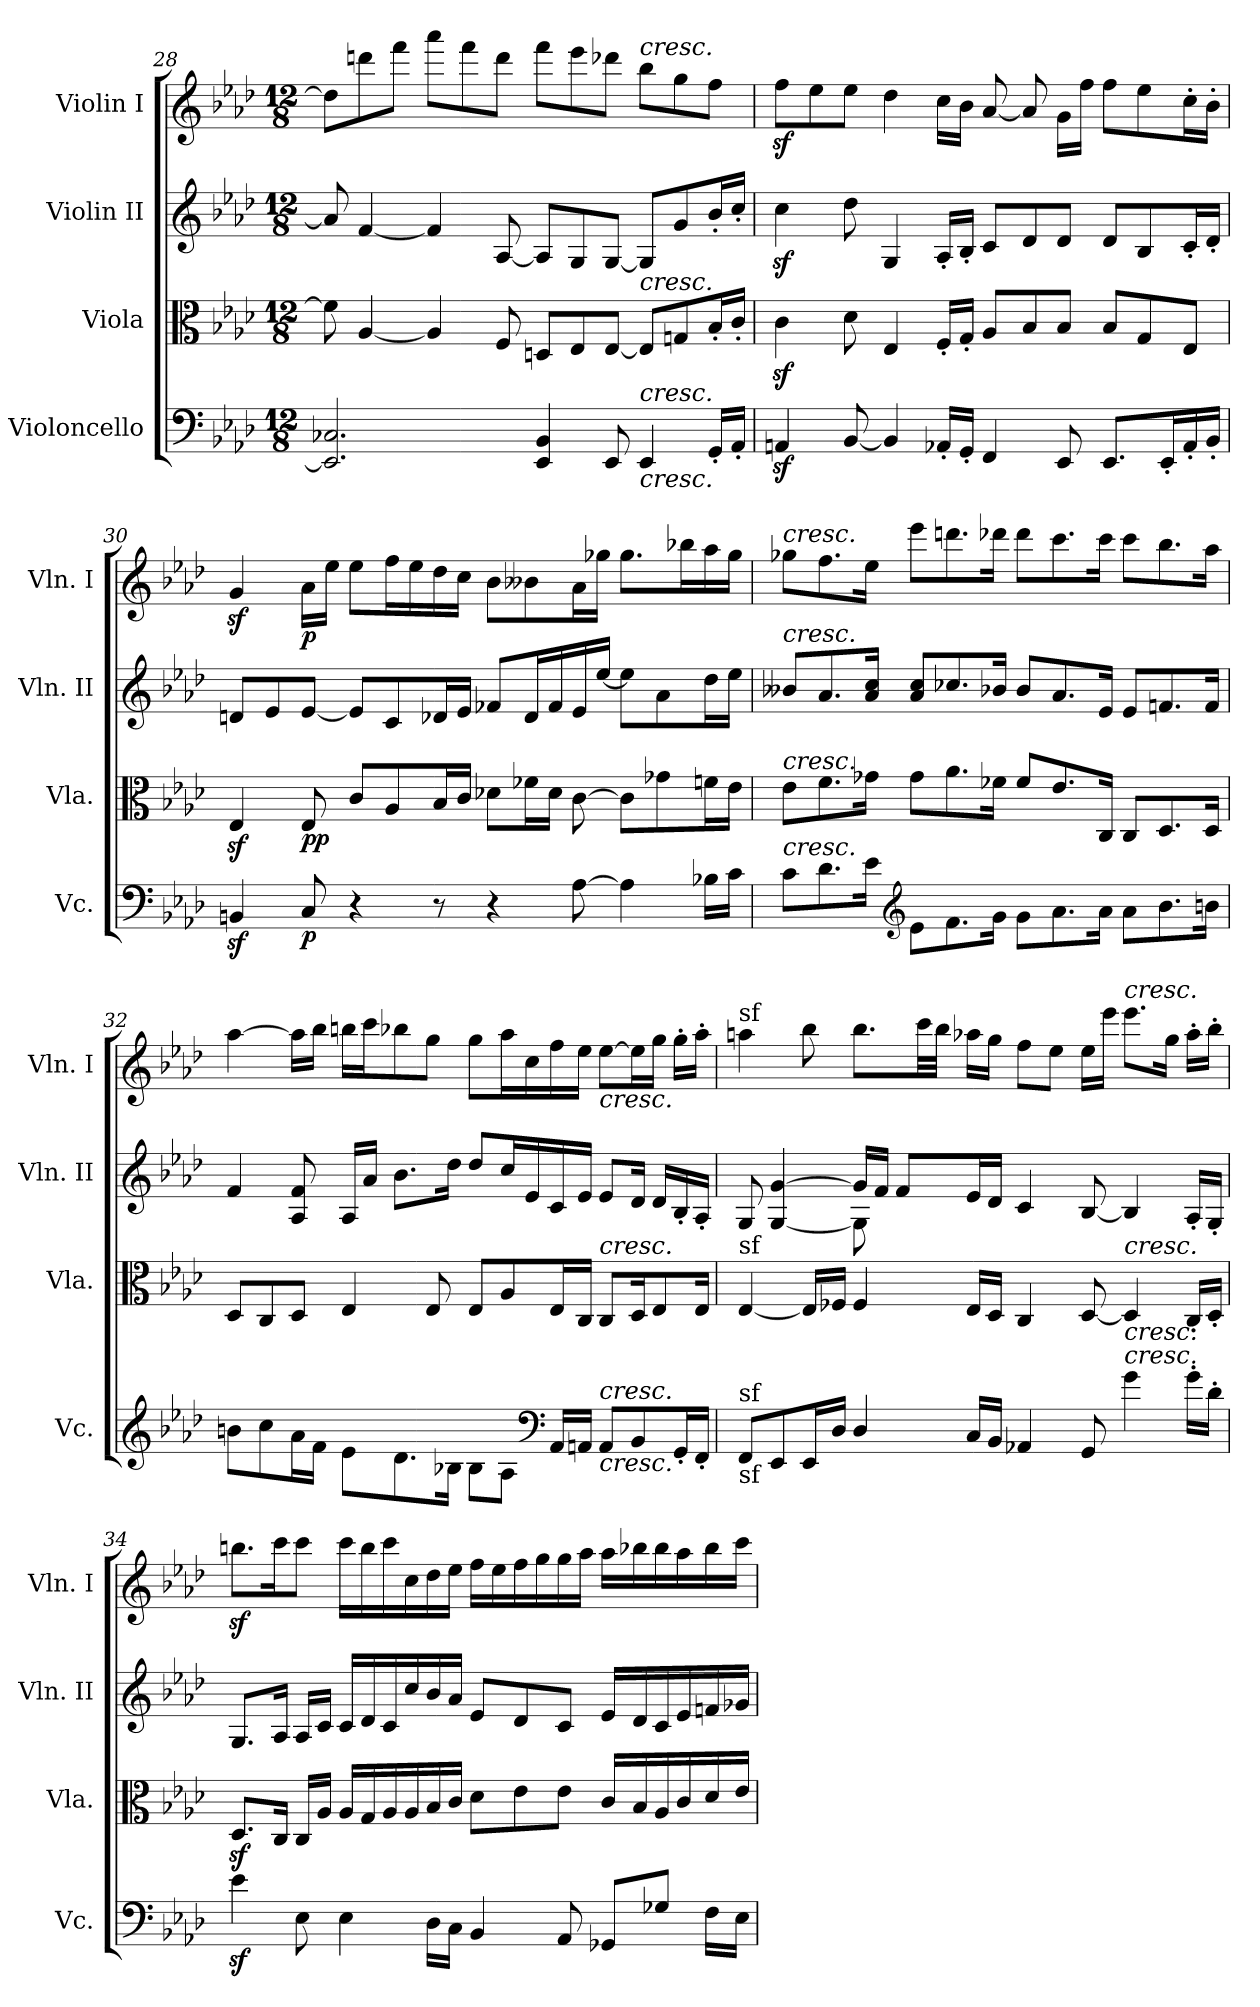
**kern	**dynam	**kern	**dynam	**kern	**kern	**dynam
*part4	*part4	*part3	*part3	*part2	*part1	*part1
*staff4	*staff4	*staff3	*staff3	*staff2	*staff1	*staff1
*I"Violoncello	*	*I"Viola	*	*I"Violin II	*I"Violin I	*
*I'Vc.	*	*I'Vla.	*	*I'Vln. II	*I'Vln. I	*
*clefF4	*	*clefC3	*	*clefG2	*clefG2	*
*k[b-e-a-d-]	*	*k[b-e-a-d-]	*	*k[b-e-a-d-]	*k[b-e-a-d-]	*
*A-:	*	*A-:	*	*A-:	*A-:	*
*M12/8	*	*M12/8	*	*M12/8	*M12/8	*
=28	=28	=28	=28	=28	=28	=28
2.EE-/] 2.C-X/	.	8f\]	.	8a-/]	8dd\L]	.
.	.	[4A-/	.	[4f/	8dddn\	.
.	.	.	.	.	8fff\J	.
.	.	4A-/]	.	4f/]	8aaa-\L	.
.	.	.	.	.	8fff\	.
.	.	8F/	.	[8A-/	8ddd\J	.
4EE-/ 4BB-/	.	8Dn/L	.	8A-/L]	8fff\L	.
.	.	8E-/	.	8G/	8eee-\	.
8EE-/	.	[8E-/J	.	[8G/J	8ddd-X\J	.
!	!	!	!	!	!LO:TX:a:i:t=cresc.	!
!	!	!LO:TX:a:i:t=cresc.	!	!	!	!
!LO:TX:b:i:t=cresc.	!	!	!	!	!	!
!LO:TX:a:i:t=cresc.	!	!	!	!	!	!
4EE-/	.	8E-/L]	.	8G/L]	8bb-\L	.
.	.	8Gn/	.	8g/	8gg\	.
16GG'/LL	.	16B-'/L	.	16b-'/L	8ff\J	.
16AA-'/JJ	.	16c'/JJ	.	16cc'/JJ	.	.
=29	=29	=29	=29	=29	=29	=29
4AAnz</	.	4cz<\	.	4ccz<\	8ffz<\L	.
.	.	.	.	.	8ee-\	.
[8BB-/	.	8d-\	.	8dd-\	8ee-\J	.
4BB-/]	.	4E-/	.	4G/	4dd-\	.
16AA-X'/LL	.	16F'/LL	.	16A-'/LL	16cc\LL	.
16GG'/JJ	.	16G'/JJ	.	16B-'/JJ	16b-\JJ	.
4FF/	.	8A-/L	.	8c/L	[8a-/	.
.	.	8B-/	.	8d-/	8a-/]	.
8EE-/	.	8B-/J	.	8d-/J	16g\LL	.
.	.	.	.	.	16ff\JJ	.
8.EE-/L	.	8B-/L	.	8d-/L	8ff\L	.
.	.	8G/	.	8B-/	8ee-\	.
16EE-'/L	.	.	.	.	.	.
16AA-'/	.	8E-/J	.	16c'/L	16cc'\L	.
16BB-'/JJ	.	.	.	16d-'/JJ	16b-'\JJ	.
=30	=30	=30	=30	=30	=30	=30
4BBnz</	.	4E-z</	.	8dn/L	4gz</	.
.	.	.	.	8e-/	.	.
!	!LO:DY:b	!	!LO:DY:b	!	!	!
!	!	!	!LO:DY:n=1:b	!	!	!LO:DY:b
8C/	p	8E-/	p p	[8e-/J	16a-\LL	p
.	.	.	.	.	16ee-\JJ	.
4r	.	8c/L	.	8e-/L]	8ee-\L	.
.	.	8A-/	.	8c/	16ff\L	.
.	.	.	.	.	16ee-\	.
8r	.	16B-/L	.	16d-X/L	16dd-\	.
.	.	16c/JJ	.	16e-/JJ	16cc\JJ	.
4r	.	8d-X\L	.	8f-X/L	8b-\L	.
.	.	16f-X\L	.	16d-/L	8b--X\	.
.	.	16d-\JJ	.	16f-/	.	.
[8A-\	.	[8c\	.	16e-/	16a-\L	.
.	.	.	.	[16ee-/JJ	16gg-X\JJ	.
4A-\]	.	8c\L]	.	8ee-\L]	8.gg-\L	.
.	.	8g-X\	.	8a-\	.	.
.	.	.	.	.	16bb-X\L	.
16B-X\LL	.	16fn\L	.	16dd-\L	16aa-\	.
16c\JJ	.	16e-\JJ	.	16ee-\JJ	16gg-\JJ	.
=31	=31	=31	=31	=31	=31	=31
!	!	!	!	!	!LO:TX:a:i:t=cresc.	!
!	!	!	!	!LO:TX:a:i:t=cresc.	!	!
!	!	!LO:TX:a:i:t=cresc.	!	!	!	!
!LO:TX:a:i:t=cresc.	!	!	!	!	!	!
8c\L	.	8e-\L	.	8b--X/L	8gg-X\L	.
8.d-\	.	8.f\	.	8.a-/	8.ff\	.
16e-\Jk	.	16g-X\Jk	.	16a-/ 16cc/Jk	16ee-\Jk	.
*clefG2	*	*	*	*	*	*
8e-\L	.	8g-\L	.	8a-/ 8cc/L	8eee-\L	.
8.f\	.	8.a-\	.	8.cc-X/	8.dddn\	.
16g\Jk	.	16f-X\Jk	.	16b-X/Jk	16ddd-X\Jk	.
8g\L	.	8f-/L	.	8b-/L	8ddd-\L	.
8.a-\	.	8.e-/	.	8.a-/	8.ccc\	.
16a-\Jk	.	16C/Jk	.	16e-/Jk	16ccc\Jk	.
8a-\L	.	8C/L	.	8e-/L	8ccc\L	.
8.b-\	.	8.D-/	.	8.fn/	8.bb-\	.
16bn\Jk	.	16D-/Jk	.	16f/Jk	16aa-\Jk	.
=32	=32	=32	=32	=32	=32	=32
8bn\L	.	8D-/L	.	4f/	[4aa-\	.
8cc\	.	8C/	.	.	.	.
16a-\L	.	8D-/J	.	8A-/ 8f/	16aa-\LL]	.
16f\JJ	.	.	.	.	16bb-\JJ	.
8e-\L	.	4E-/	.	16A-/LL	16bbn\LL	.
.	.	.	.	16a-/JJ	16ccc\J	.
8.d-\	.	.	.	8.b-\L	8bb-X\	.
.	.	8E-/	.	.	8gg\J	.
16B-X\Jk	.	.	.	16dd-\Jk	.	.
8B-\L	.	8E-/L	.	8dd-/L	8gg\L	.
8A-\J	.	8A-/	.	16cc/L	16aa-\L	.
.	.	.	.	16e-/	16cc\	.
*clefF4	*	*	*	*	*	*
16AA-/LL	.	16E-/L	.	16c/	16ff\	.
16AAn/JJ	.	16C/JJ	.	16e-/JJ	16ee-\JJ	.
!	!	!	!	!	!LO:TX:b:i:t=cresc.	!
!	!	!LO:TX:a:i:t=cresc.	!	!	!	!
!LO:TX:a:i:t=cresc.	!	!	!	!	!	!
!LO:TX:b:i:t=cresc.	!	!	!	!	!	!
8AA/L	.	8C/L	.	8e-/L	[8ee-\L	.
8BB-/	.	16D-/K	.	16d-/Jk	16ee-\L]	.
.	.	8E-/	.	16d-/LL	16gg\JJ	.
16GG'/L	.	.	.	16B-'/	16gg'\LL	.
16FF'/JJ	.	16E-/Jk	.	16A-'/JJ	16aa-'\JJ	.
=33	=33	=33	=33	=33	=33	=33
*	*	*	*	*^	*	*
!	!	!	!	!	!	!LO:TX:a:t=sf	!
!	!	!LO:TX:a:t=sf	!	!	!	!	!
!LO:TX:a:t=sf	!	!	!	!	!	!	!
!LO:TX:b:t=sf	!	!	!	!	!	!	!
8FF/L	.	[4E-/	.	8G/	4.ryy	4aan\	.
8EE-/	.	.	.	[4G/ [4g/	.	.	.
16EE-/L	.	16E-/LL]	.	.	.	8bb-\	.
16D-/JJ	.	16F-X/JJ	.	.	.	.	.
4D-/	.	4F-/	.	16g/LL]	8G\]	8.bb-\L	.
.	.	.	.	16f/JJ	.	.	.
.	.	.	.	8f/L	1ryy	.	.
.	.	.	.	.	.	32ccc\LL	.
.	.	.	.	.	.	32bb-\JJJ	.
16C/LL	.	16E-/LL	.	16e-/L	.	16aa-X\LL	.
16BB-/JJ	.	16D-/JJ	.	16d-/JJ	.	16gg\JJ	.
4AA-X/	.	4C/	.	4c/	.	8ff\L	.
.	.	.	.	.	.	8ee-\J	.
8GG/	.	[8D-/	.	[8B-/	.	16ee-\LL	.
.	.	.	.	.	.	16eee-\JJ	.
!	!	!	!	!	!	!LO:TX:a:i:t=cresc.	!
!	!	!LO:TX:a:i:t=cresc.	!	!	!	!	!
!	!	!LO:TX:b:i:t=cresc.	!	!	!	!	!
!LO:TX:a:i:t=cresc.	!	!	!	!	!	!	!
4g\	.	4D-/]	.	4B-/]	.	8.eee-\L	.
.	.	.	.	.	.	16gg\Jk	.
16g'\LL	.	16C'/LL	.	16A-'/LL	.	16aa-'\LL	.
16d-'\JJ	.	16D-'/JJ	.	16G'/JJ	.	16bb-'\JJ	.
*	*	*	*	*v	*v	*	*
=34	=34	=34	=34	=34	=34	=34
4e-z<\	.	8.D-z</L	.	8.G/L	8.bbnz<\L	.
.	.	16C/Jk	.	16A-/Jk	16ccc\K	.
8E-\	.	16C/LL	.	16A-/LL	8ccc\J	.
.	.	16A-/JJ	.	16c/JJ	.	.
4E-\	.	16A-/LL	.	16c/LL	16ccc\LL	.
.	.	16G/	.	16d-/	16bb\	.
.	.	16A-/	.	16c/	16ccc\	.
.	.	16A-/	.	16cc/	16cc\	.
16D-\LL	.	16B-/	.	16b-/	16dd-\	.
16C\JJ	.	16c/JJ	.	16a-/JJ	16ee-\JJ	.
4BB-/	.	8d-\L	.	8e-/L	16ff\LL	.
.	.	.	.	.	16ee-\	.
.	.	8e-\	.	8d-/	16ff\	.
.	.	.	.	.	16gg\	.
8AA-/	.	8e-\J	.	8c/J	16gg\	.
.	.	.	.	.	16aa-\JJ	.
8GG-X/L	.	16c/LL	.	16e-/LL	16aa-\LL	.
.	.	16B-/	.	16d-/	16bb-X\	.
8G-X/J	.	16A-/	.	16c/	16bb-\	.
.	.	16c/	.	16e-/	16aa-\	.
16F\LL	.	16d-/	.	16fn/	16bb-\	.
16E-\JJ	.	16e-/JJ	.	16g-X/JJ	16ccc\JJ	.
=	=	=	=	=	=	=
*-	*-	*-	*-	*-	*-	*-
